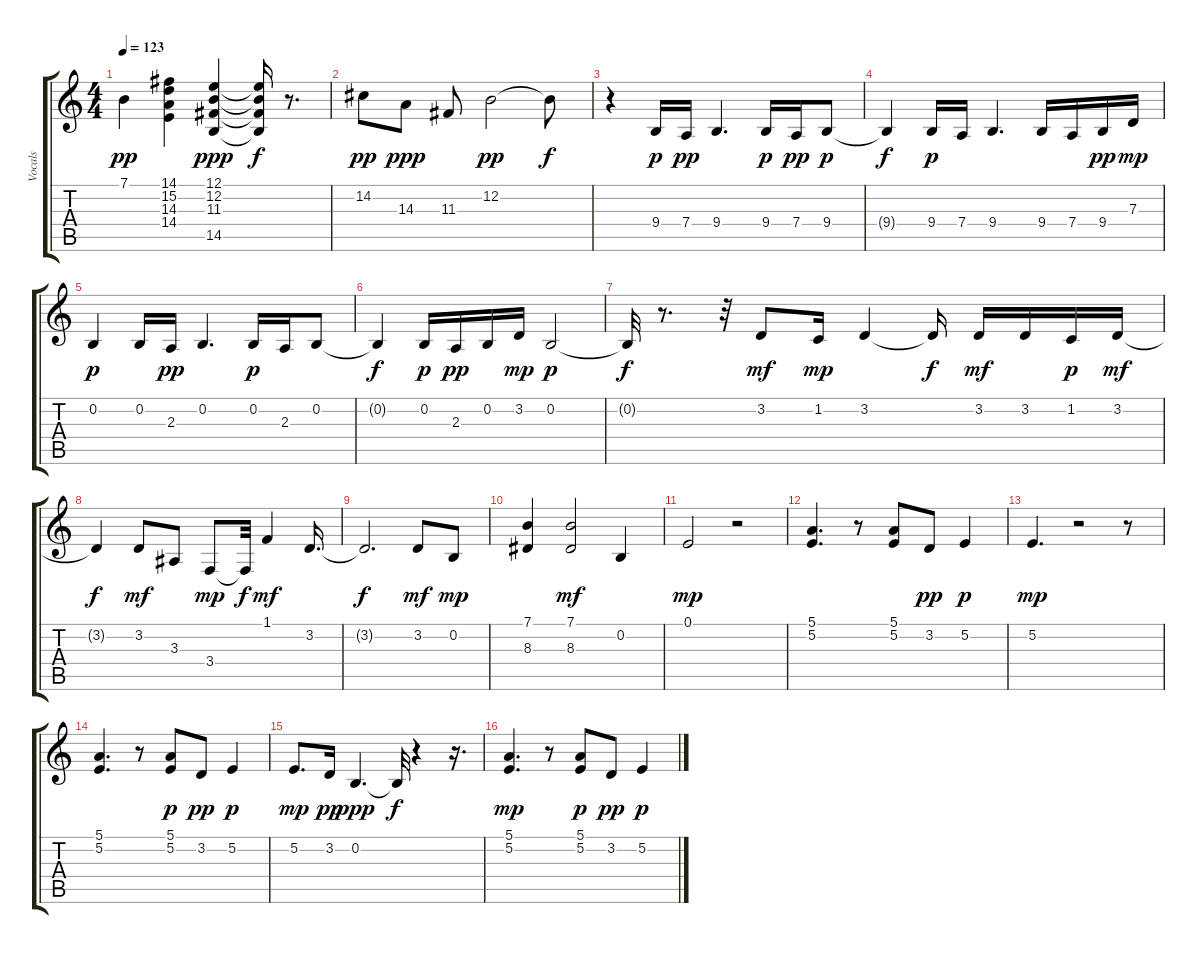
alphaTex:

\track ("Vocals" "Vocals") {instrument flute}
\staff {score tabs}
\tuning (E4 B3 G3 D3 A2 E2) {hide}
\ts (4 4)
\tempo 123
\clef g2
\ks c
7.1.4{dy pp} (14.1 15.2 14.3 14.4).4 (12.1 12.2 11.3 14.5).4{dy ppp} (12.1{t} 12.2{t} 11.3{t} 14.5{t}).16{dy f} r.8{d} |
14.2.8{dy pp} 14.3.8{dy ppp} 11.3.8 12.2.2{dy pp} 12.2{t}.8{dy f} |
r.4 9.4.16{dy p} 7.4.16{dy pp} 9.4.4{d} 9.4.16{dy p} 7.4.16{dy pp} 9.4.8{dy p} |
9.4{t}.4{dy f} 9.4.16{dy p} 7.4.16 9.4.4{d} 9.4.16 7.4.16 9.4.16{dy pp} 7.3.16{dy mp} |
0.2.4{dy p} 0.2.16 2.3.16{dy pp} 0.2.4{d} 0.2.16{dy p} 2.3.16 0.2.8 |
0.2{t}.4{dy f} 0.2.16{dy p} 2.3.16{dy pp} 0.2.16 3.2.16{dy mp} 0.2.2{dy p} |
0.2{t}.32{dy f} r.8{d} r.32 3.2.8{dy mf} 1.2.16{dy mp} 3.2.4 3.2{t}.16{dy f} 3.2.16{dy mf} 3.2.16 1.2.16{dy p} 3.2.16{dy mf} |
3.2{t}.4{dy f} 3.2.8{dy mf} 3.3.8 3.4.8{dy mp} 3.4{t}.32{dy f} 1.1.4{dy mf} 3.2.16{d} |
3.2{t}.2{d dy f} 3.2.8{dy mf} 0.2.8{dy mp} |
(7.1 8.3).4 (7.1 8.3).2{dy mf} 0.2.4 |
0.1.2{dy mp} r.2 |
(5.1 5.2).4{d} r.8 (5.1 5.2).8 3.2.8{dy pp} 5.2.4{dy p} |
5.2.4{d dy mp} r.2 r.8 |
(5.1 5.2).4{d} r.8 (5.1 5.2).8{dy p} 3.2.8{dy pp} 5.2.4{dy p} |
5.2.8{d dy mp} 3.2.16{dy pp} 0.2.4{d dy ppp} 0.2{t}.32{dy f} r.4 r.16{d} |
(5.1 5.2).4{d dy mp} r.8 (5.1 5.2).8{dy p} 3.2.8{dy pp} 5.2.4{dy p}
